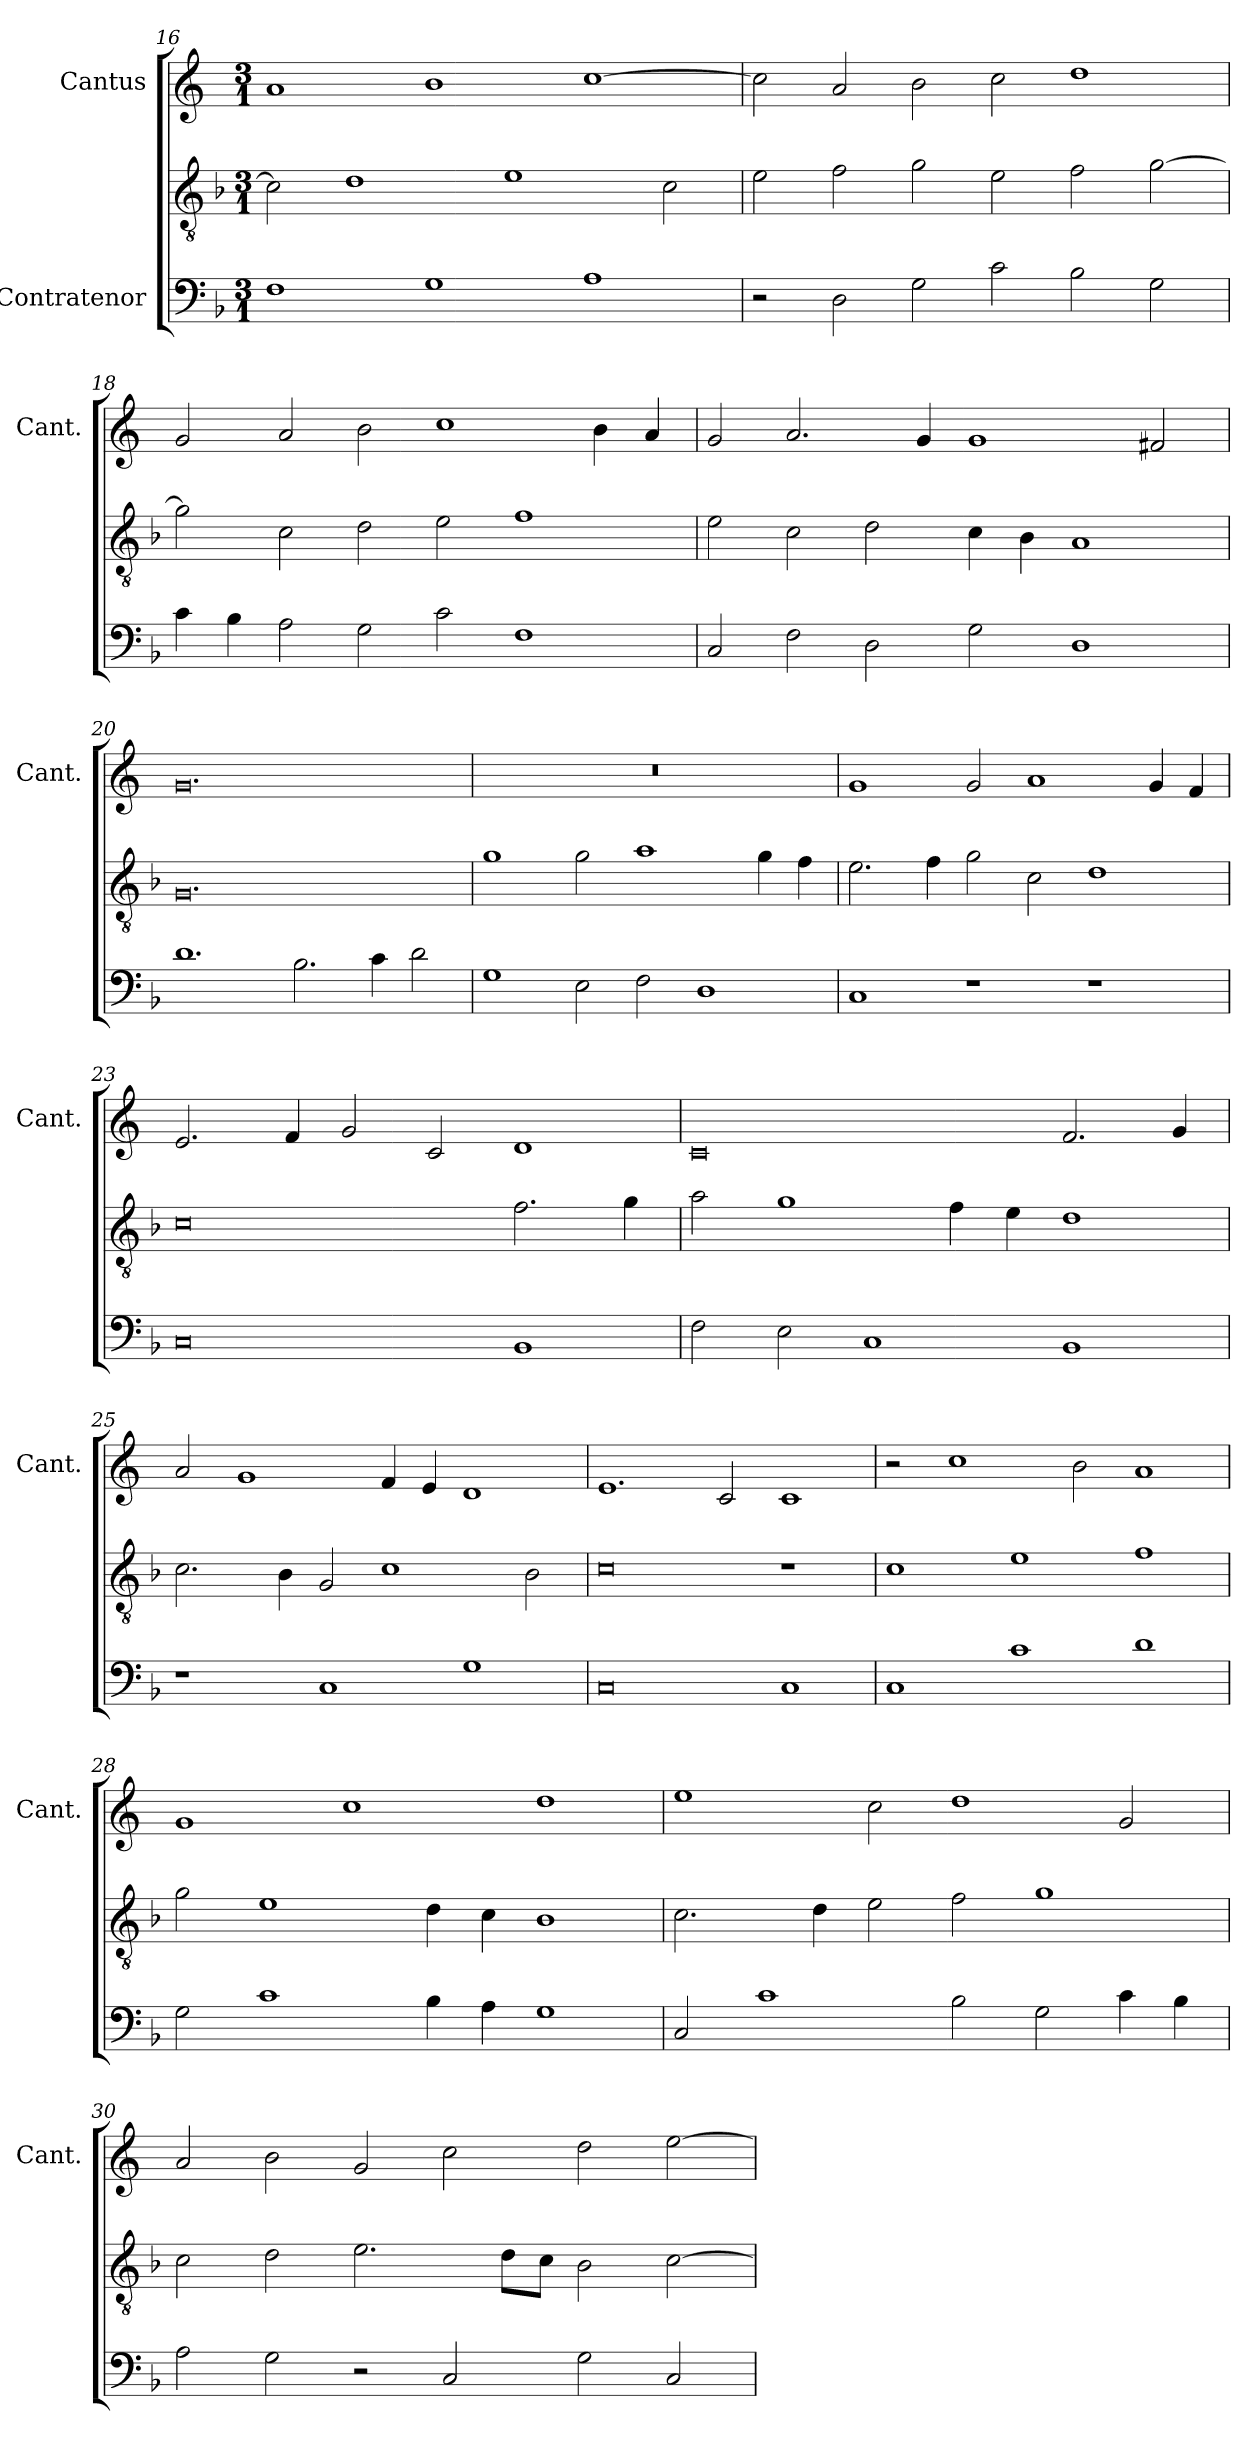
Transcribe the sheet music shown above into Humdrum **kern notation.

**kern	**kern	**kern
*part3	*part2	*part1
*staff3	*staff2	*staff1
*I"Contratenor	*	*I"Cantus
*	*	*I'Cant.
*clefF4	*clefGv2	*clefG2
*	*ITrd7c12	*
*k[b-]	*k[b-]	*k[]
*F:	*F:	*C:
*M3/1	*M3/1	*M3/1
=16	=16	=16
1F\	2C\]	1a/
.	1D\	.
1G\	.	1b\
.	1E\	.
1A\	.	[1cc\
.	2C\	.
=17	=17	=17
2r	2E\	2cc\]
2D\	2F\	2a/
2G\	2G\	2b\
2c\	2E\	2cc\
2B-\	2F\	1dd\
2G\	[2G\	.
=18	=18	=18
4c\	2G\]	2g/
4B-\	.	.
2A\	2C\	2a/
2G\	2D\	2b\
2c\	2E\	1cc\
1F\	1F\	.
.	.	4b\
.	.	4a/
=19	=19	=19
2C/	2E\	2g/
2F\	2C\	2.a/
2D\	2D\	.
.	.	4g/
2G\	4C\	1g/
.	4BB-\	.
1D\	1AA/	.
.	.	2f#X/
=20	=20	=20
1.d\	0.GG/	0.g/
2.B-\	.	.
4c\	.	.
2d\	.	.
=21	=21	=21
!	!	!LO:N:vis=0
1G\	1G\	0.r
2E\	2G\	.
2F\	1A\	.
1D\	.	.
.	4G\	.
.	4F\	.
=22	=22	=22
1C/	2.E\	1g/
.	4F\	.
1r	2G\	2g/
.	2C\	1a/
1r	1D\	.
.	.	4g/
.	.	4f/
=23	=23	=23
0C/	0C\	2.e/
.	.	4f/
.	.	2g/
.	.	2c/
1BB-/	2.F\	1d/
.	4G\	.
=24	=24	=24
2F\	2A\	0c/
2E\	1G\	.
1C/	.	.
.	4F\	.
.	4E\	.
1BB-/	1D\	2.f/
.	.	4g/
=25	=25	=25
1r	2.C\	2a/
.	.	1g/
.	4BB-\	.
1C/	2GG/	.
.	1C\	4f/
.	.	4e/
1G\	.	1d/
.	2BB-\	.
=26	=26	=26
0C/	0C\	1.e/
.	.	2c/
1C/	1r	1c/
=27	=27	=27
1C/	1C\	2r
.	.	1cc\
1c\	1E\	.
.	.	2b\
1d\	1F\	1a/
=28	=28	=28
2G\	2G\	1g/
1c\	1E\	.
.	.	1cc\
4B-\	4D\	.
4A\	4C\	.
1G\	1BB-\	1dd\
=29	=29	=29
2C/	2.C\	1ee\
1c\	.	.
.	4D\	.
.	2E\	2cc\
2B-\	2F\	1dd\
2G\	1G\	.
4c\	.	2g/
4B-\	.	.
=30	=30	=30
2A\	2C\	2a/
2G\	2D\	2b\
2r	2.E\	2g/
2C/	.	2cc\
.	8D\L	.
.	8C\J	.
2G\	2BB-\	2dd\
2C/	[2C\	[2ee\
=	=	=
*-	*-	*-
